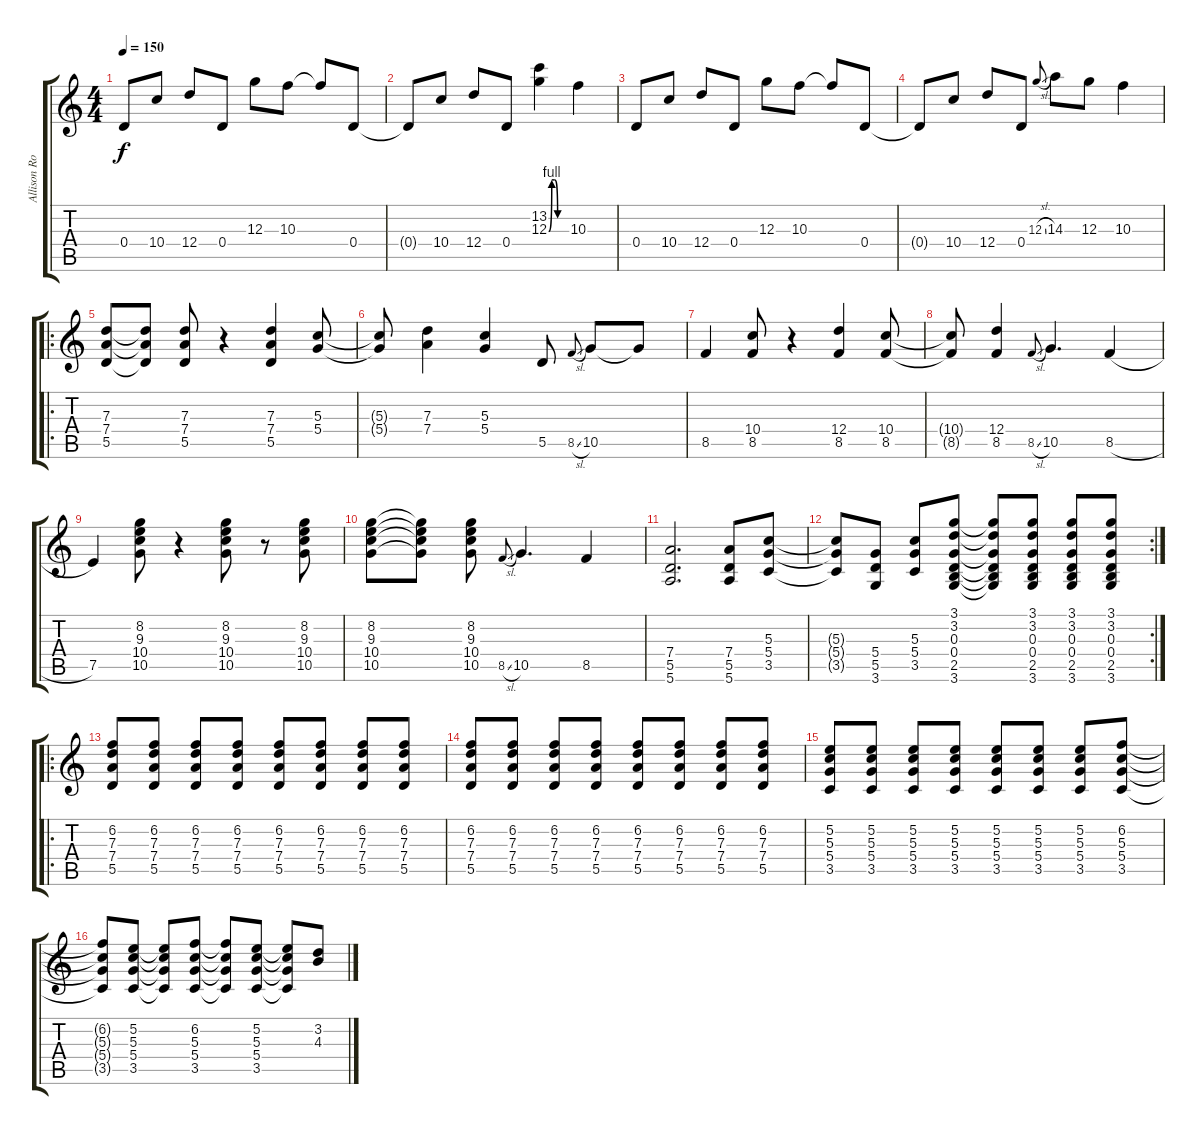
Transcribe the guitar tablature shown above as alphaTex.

\track ("Allison Robertson" "Allison Ro") {instrument overdrivenguitar}
\staff {score tabs}
\tuning (E4 B3 G3 D3 A2 E2) {hide}
\ts (4 4)
\tempo 150
\clef g2
\ks c
0.4.8{dy f} 10.4.8 12.4.8 0.4.8 12.3.8 10.3.8 10.3{t}.8 0.4.8 |
0.4{t}.8 10.4.8 12.4.8 0.4.8 (13.2 12.3{be (custom 0 0 10 4 20 4 30 0 60 0)}).4 10.3.4 |
0.4.8 10.4.8 12.4.8 0.4.8 12.3.8 10.3.8 10.3{t}.8 0.4.8 |
0.4{t}.8 10.4.8 12.4.8 0.4.8 12.3{sl}.8{gr onbeat} 14.3.8 12.3.8 10.3.4 |
\ro
(7.3 7.4 5.5).8 (7.3{t} 7.4{t} 5.5{t}).8 (7.3 7.4 5.5).8 r.4 (7.3 7.4 5.5).4 (5.3 5.4).8 |
(5.3{t} 5.4{t}).8 (7.3 7.4).4 (5.3 5.4).4 5.5.8 8.5{sl}.8{gr onbeat} 10.5.8 10.5{t}.8 |
8.5.4 (10.4 8.5).8 r.4 (12.4 8.5).4 (10.4 8.5).8 |
(10.4{t} 8.5{t}).8 (12.4 8.5).4 8.5{sl}.8{gr onbeat} 10.5.4{d} 8.5{h}.4 |
7.5.4 (8.2 9.3 10.4 10.5).8 r.4 (8.2 9.3 10.4 10.5).8 r.8 (8.2 9.3 10.4 10.5).8 |
(8.2 9.3 10.4 10.5).8 (8.2{t} 9.3{t} 10.4{t} 10.5{t}).8 (8.2 9.3 10.4 10.5).8 8.5{sl}.8{gr onbeat} 10.5.4{d} 8.5.4 |
(7.4 5.5 5.6).2{d} (7.4 5.5 5.6).8 (5.3 5.4 3.5).8 |
\rc 2
(5.3{t} 5.4{t} 3.5{t}).8 (5.4 5.5 3.6).8 (5.3 5.4 3.5).8 (3.1 3.2 0.3 0.4 2.5 3.6).8 (3.1{t} 3.2{t} 0.3{t} 0.4{t} 2.5{t} 3.6{t}).8 (3.1 3.2 0.3 0.4 2.5 3.6).8 (3.1 3.2 0.3 0.4 2.5 3.6).8 (3.1 3.2 0.3 0.4 2.5 3.6).8 |
\ro
(6.2 7.3 7.4 5.5).8 (6.2 7.3 7.4 5.5).8 (6.2 7.3 7.4 5.5).8 (6.2 7.3 7.4 5.5).8 (6.2 7.3 7.4 5.5).8 (6.2 7.3 7.4 5.5).8 (6.2 7.3 7.4 5.5).8 (6.2 7.3 7.4 5.5).8 |
(6.2 7.3 7.4 5.5).8 (6.2 7.3 7.4 5.5).8 (6.2 7.3 7.4 5.5).8 (6.2 7.3 7.4 5.5).8 (6.2 7.3 7.4 5.5).8 (6.2 7.3 7.4 5.5).8 (6.2 7.3 7.4 5.5).8 (6.2 7.3 7.4 5.5).8 |
(5.2 5.3 5.4 3.5).8 (5.2 5.3 5.4 3.5).8 (5.2 5.3 5.4 3.5).8 (5.2 5.3 5.4 3.5).8 (5.2 5.3 5.4 3.5).8 (5.2 5.3 5.4 3.5).8 (5.2 5.3 5.4 3.5).8 (6.2 5.3 5.4 3.5).8 |
(6.2{t} 5.3{t} 5.4{t} 3.5{t}).8 (5.2 5.3 5.4 3.5).8 (5.2{t} 5.3{t} 5.4{t} 3.5{t}).8 (6.2 5.3 5.4 3.5).8 (6.2{t} 5.3{t} 5.4{t} 3.5{t}).8 (5.2 5.3 5.4 3.5).8 (5.2{t} 5.3{t} 5.4{t} 3.5{t}).8 (3.2 4.3).8
